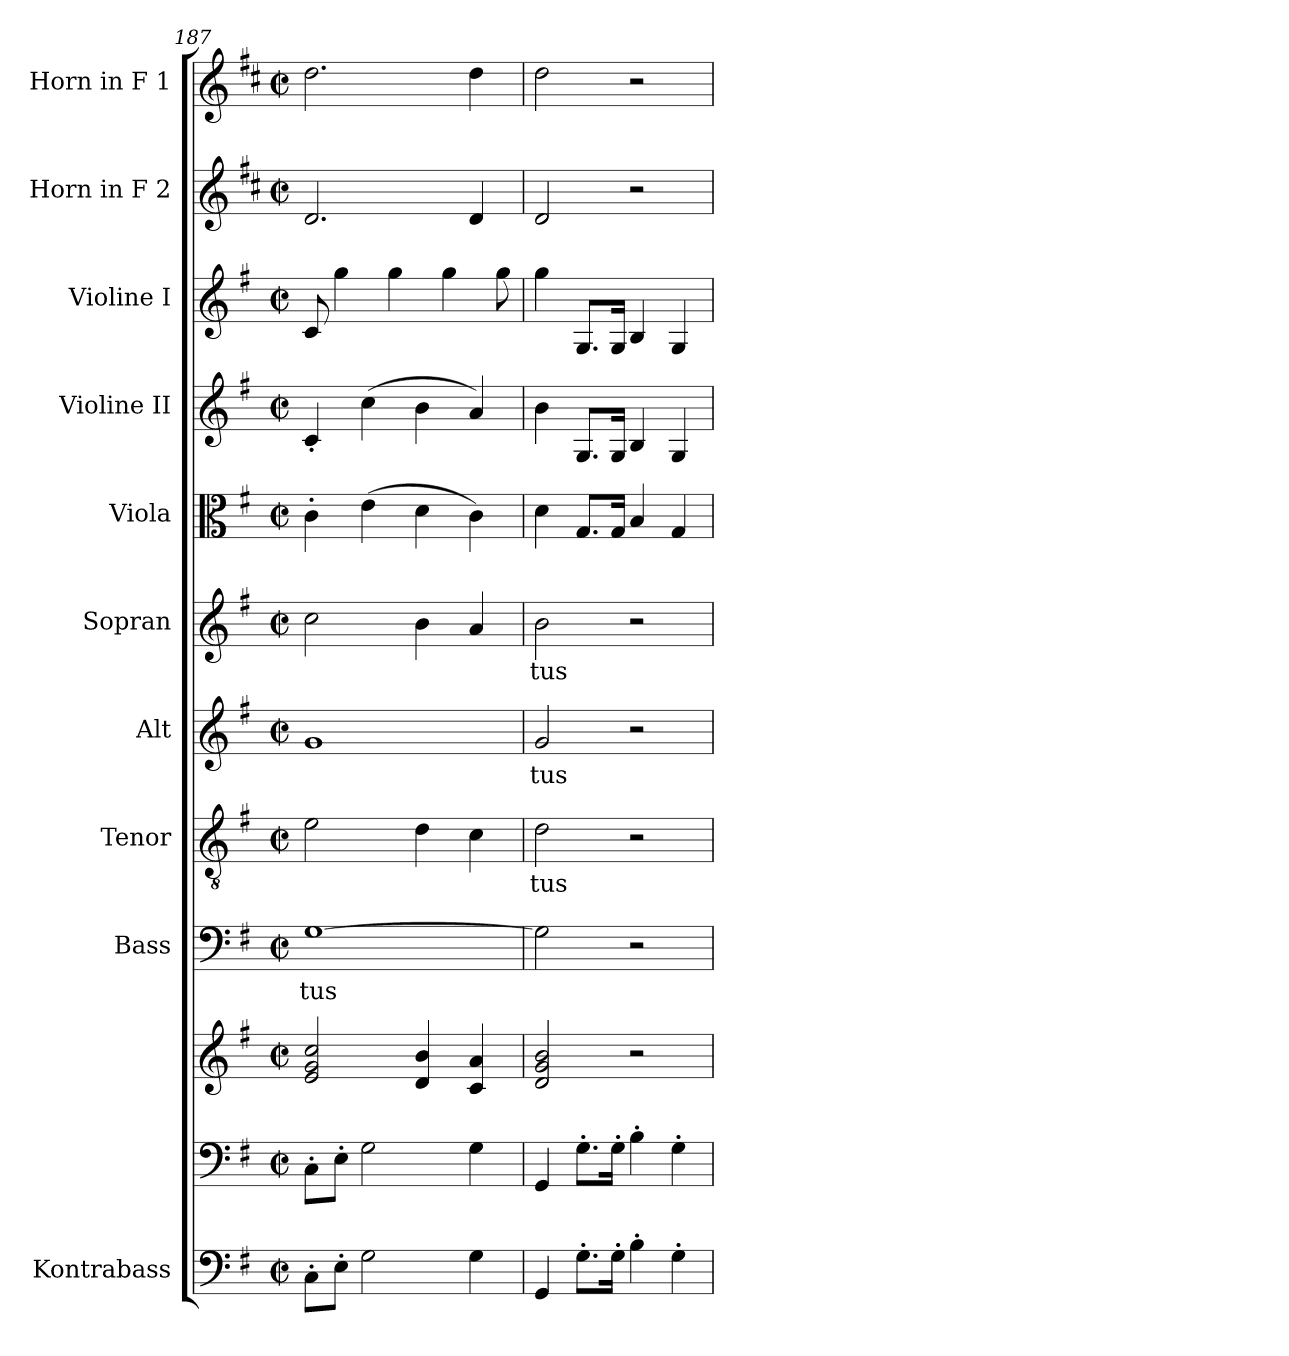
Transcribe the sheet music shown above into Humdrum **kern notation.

**kern	**kern	**kern	**kern	**text	**kern	**text	**kern	**text	**kern	**text	**kern	**kern	**kern	**kern	**kern
*part11	*part10	*part10	*part9	*part9	*part8	*part8	*part7	*part7	*part6	*part6	*part5	*part4	*part3	*part2	*part1
*staff12	*staff11	*staff10	*staff9	*staff9	*staff8	*staff8	*staff7	*staff7	*staff6	*staff6	*staff5	*staff4	*staff3	*staff2	*staff1
*I"Kontrabass	*	*	*I"Bass	*	*I"Tenor	*	*I"Alt	*	*I"Sopran	*	*I"Viola	*I"Violine II	*I"Violine I	*I"Horn in F 2	*I"Horn in F 1
*I'Kb.	*	*	*I'B.	*	*I'T.	*	*I'A.	*	*I'S.	*	*I'Vla.	*I'Vl. II	*I'Vl. I	*	*
*clefF4	*clefF4	*clefG2	*clefF4	*	*clefGv2	*	*clefG2	*	*clefG2	*	*clefC3	*clefG2	*clefG2	*clefG2	*clefG2
*ITrd7c12	*	*	*	*	*	*	*	*	*	*	*	*	*	*ITrd4c7	*ITrd4c7
*k[f#]	*k[f#]	*k[f#]	*k[f#]	*	*k[f#]	*	*k[f#]	*	*k[f#]	*	*k[f#]	*k[f#]	*k[f#]	*k[f#]	*k[f#]
*G:	*G:	*G:	*G:	*	*G:	*	*G:	*	*G:	*	*G:	*G:	*G:	*G:	*G:
*M2/2	*M2/2	*M2/2	*M2/2	*	*M2/2	*	*M2/2	*	*M2/2	*	*M2/2	*M2/2	*M2/2	*M2/2	*M2/2
*met(c|)	*met(c|)	*met(c|)	*met(c|)	*	*met(c|)	*	*met(c|)	*	*met(c|)	*	*met(c|)	*met(c|)	*met(c|)	*met(c|)	*met(c|)
=187	=187	=187	=187	=187	=187	=187	=187	=187	=187	=187	=187	=187	=187	=187	=187
!	!	!	!	!LO:LY:b	!	!	!	!	!	!	!	!	!	!	!
8CC'>\L	8C'>\L	2e/ 2g/ 2cc/	[1G	-tus	2e\	.	1g	.	2cc\	.	4c'>\	4c'</	8c/	2.G/	2.g\
8EE'>\J	8E'>\J	.	.	.	.	.	.	.	.	.	.	.	4gg\	.	.
2GG\	2G\	.	.	.	.	.	.	.	.	.	(>4e\	(>4cc\	.	.	.
.	.	.	.	.	.	.	.	.	.	.	.	.	4gg\	.	.
.	.	4d/ 4b/	.	.	4d\	.	.	.	4b\	.	4d\	4b\	.	.	.
.	.	.	.	.	.	.	.	.	.	.	.	.	4gg\	.	.
4GG\	4G\	4c/ 4a/	.	.	4c\	.	.	.	4a/	.	4c\)	4a/)	.	4G/	4g\
.	.	.	.	.	.	.	.	.	.	.	.	.	8gg\	.	.
=188	=188	=188	=188	=188	=188	=188	=188	=188	=188	=188	=188	=188	=188	=188	=188
!	!	!	!	!	!	!LO:LY:b	!	!LO:LY:b	!	!LO:LY:b	!	!	!	!	!
4GGG/	4GG/	2d/ 2g/ 2b/	2G\]	.	2d\	-tus	2g/	-tus	2b\	-tus	4d\	4b\	4gg\	2G/	2g\
8.GG'>\L	8.G'>\L	.	.	.	.	.	.	.	.	.	8.G/L	8.G/L	8.G/L	.	.
16GG'>\Jk	16G'>\Jk	.	.	.	.	.	.	.	.	.	16G/Jk	16G/Jk	16G/Jk	.	.
4BB'>\	4B'>\	2r	2r	.	2r	.	2r	.	2r	.	4B/	4B/	4B/	2r	2r
4GG'>\	4G'>\	.	.	.	.	.	.	.	.	.	4G/	4G/	4G/	.	.
=	=	=	=	=	=	=	=	=	=	=	=	=	=	=	=
*-	*-	*-	*-	*-	*-	*-	*-	*-	*-	*-	*-	*-	*-	*-	*-
